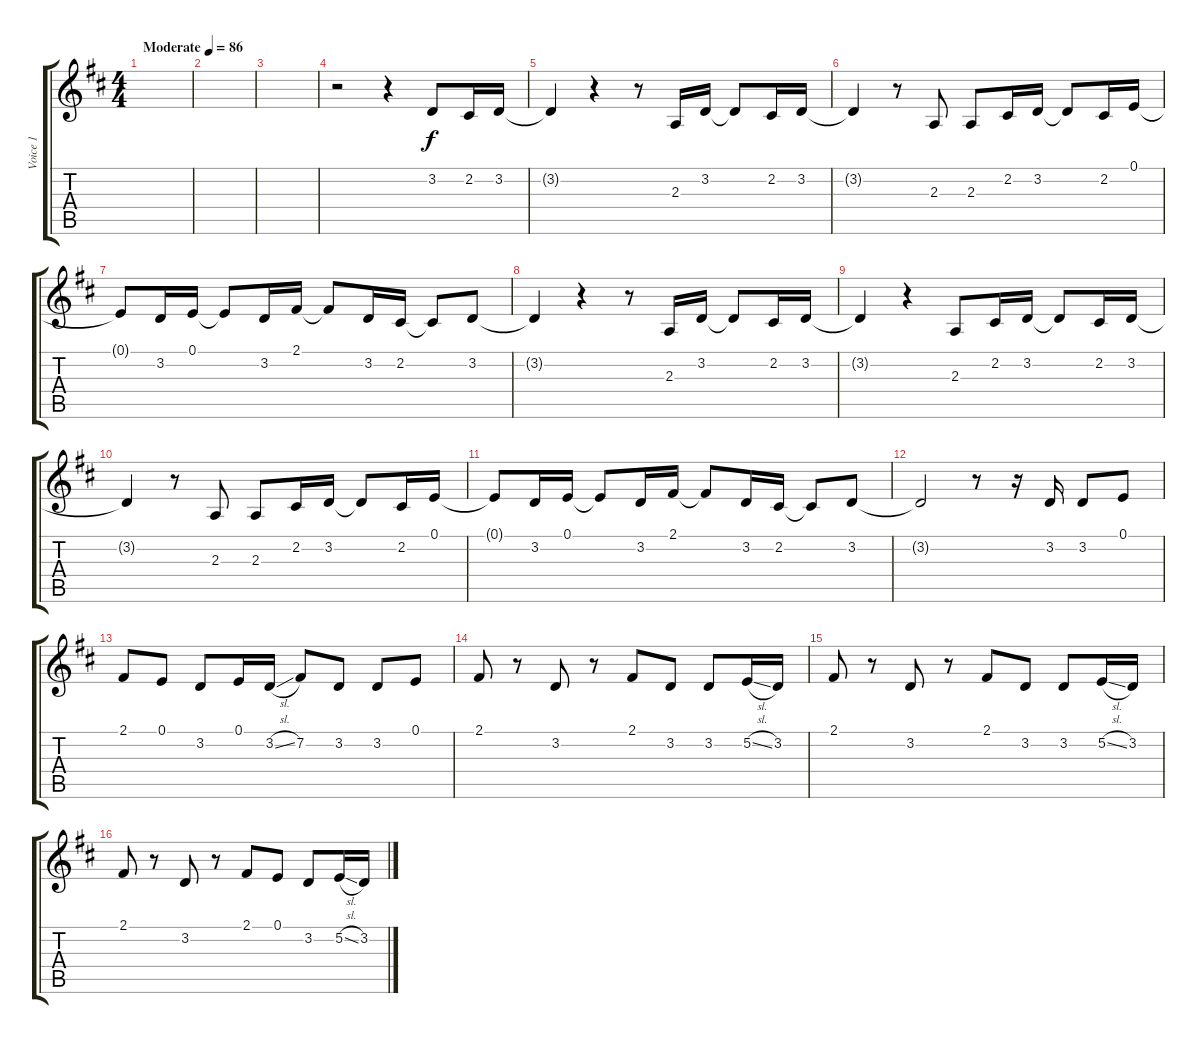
\track ("Voice 1" "Voice 1") {instrument choiraahs}
\staff {score tabs}
\tuning (E4 B3 G3 D3 A2 E2) {hide}
\ts (4 4)
\tempo (86 "Moderate")
\clef g2
\ks d
|
|
|
r.2 r.4 3.2.8 2.2.16 3.2.16 |
3.2{t}.4 r.4 r.8 2.3.16 3.2.16 3.2{t}.8 2.2.16 3.2.16 |
3.2{t}.4 r.8 2.3.8 2.3.8 2.2.16 3.2.16 3.2{t}.8 2.2.16 0.1.16 |
0.1{t}.8 3.2.16 0.1.16 0.1{t}.8 3.2.16 2.1.16 2.1{t}.8 3.2.16 2.2.16 2.2{t}.8 3.2.8 |
3.2{t}.4 r.4 r.8 2.3.16 3.2.16 3.2{t}.8 2.2.16 3.2.16 |
3.2{t}.4 r.4 2.3.8 2.2.16 3.2.16 3.2{t}.8 2.2.16 3.2.16 |
3.2{t}.4 r.8 2.3.8 2.3.8 2.2.16 3.2.16 3.2{t}.8 2.2.16 0.1.16 |
0.1{t}.8 3.2.16 0.1.16 0.1{t}.8 3.2.16 2.1.16 2.1{t}.8 3.2.16 2.2.16 2.2{t}.8 3.2.8 |
3.2{t}.2 r.8 r.16 3.2.16 3.2.8 0.1.8 |
2.1.8 0.1.8 3.2.8 0.1.16 3.2{sl}.16 7.2.8 3.2.8 3.2.8 0.1.8 |
2.1.8 r.8 3.2.8 r.8 2.1.8 3.2.8 3.2.8 5.2{sl}.16 3.2.16 |
2.1.8 r.8 3.2.8 r.8 2.1.8 3.2.8 3.2.8 5.2{sl}.16 3.2.16 |
2.1.8 r.8 3.2.8 r.8 2.1.8 0.1.8 3.2.8 5.2{sl}.16 3.2.16
